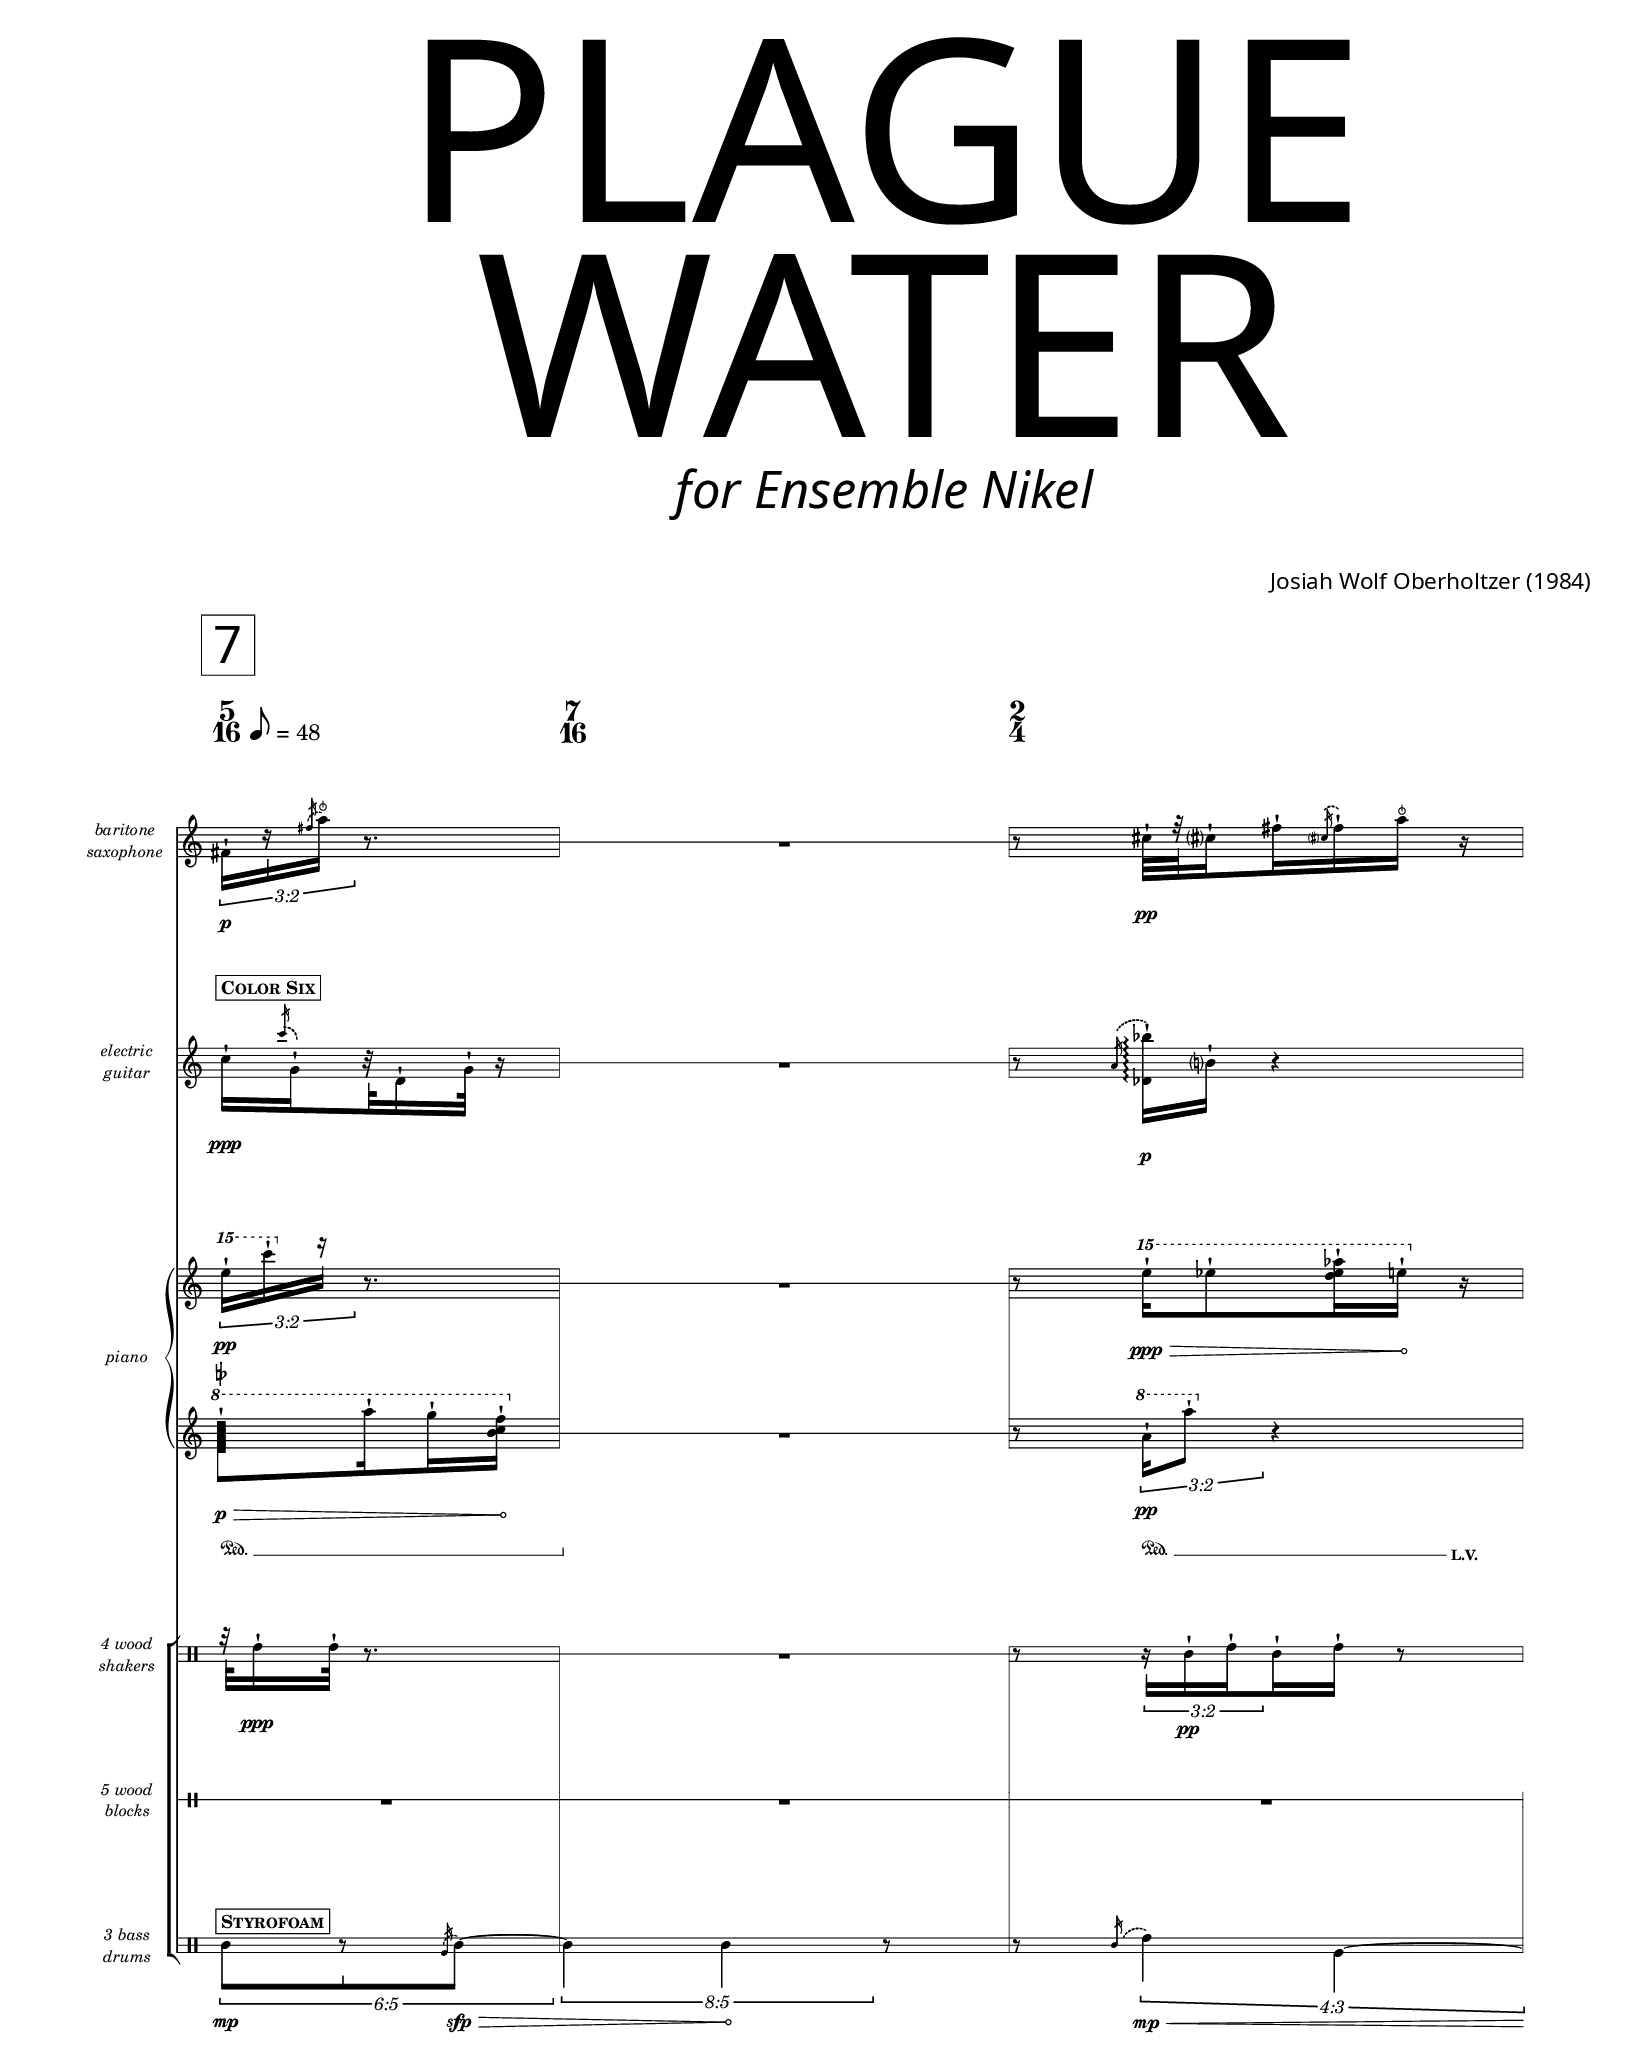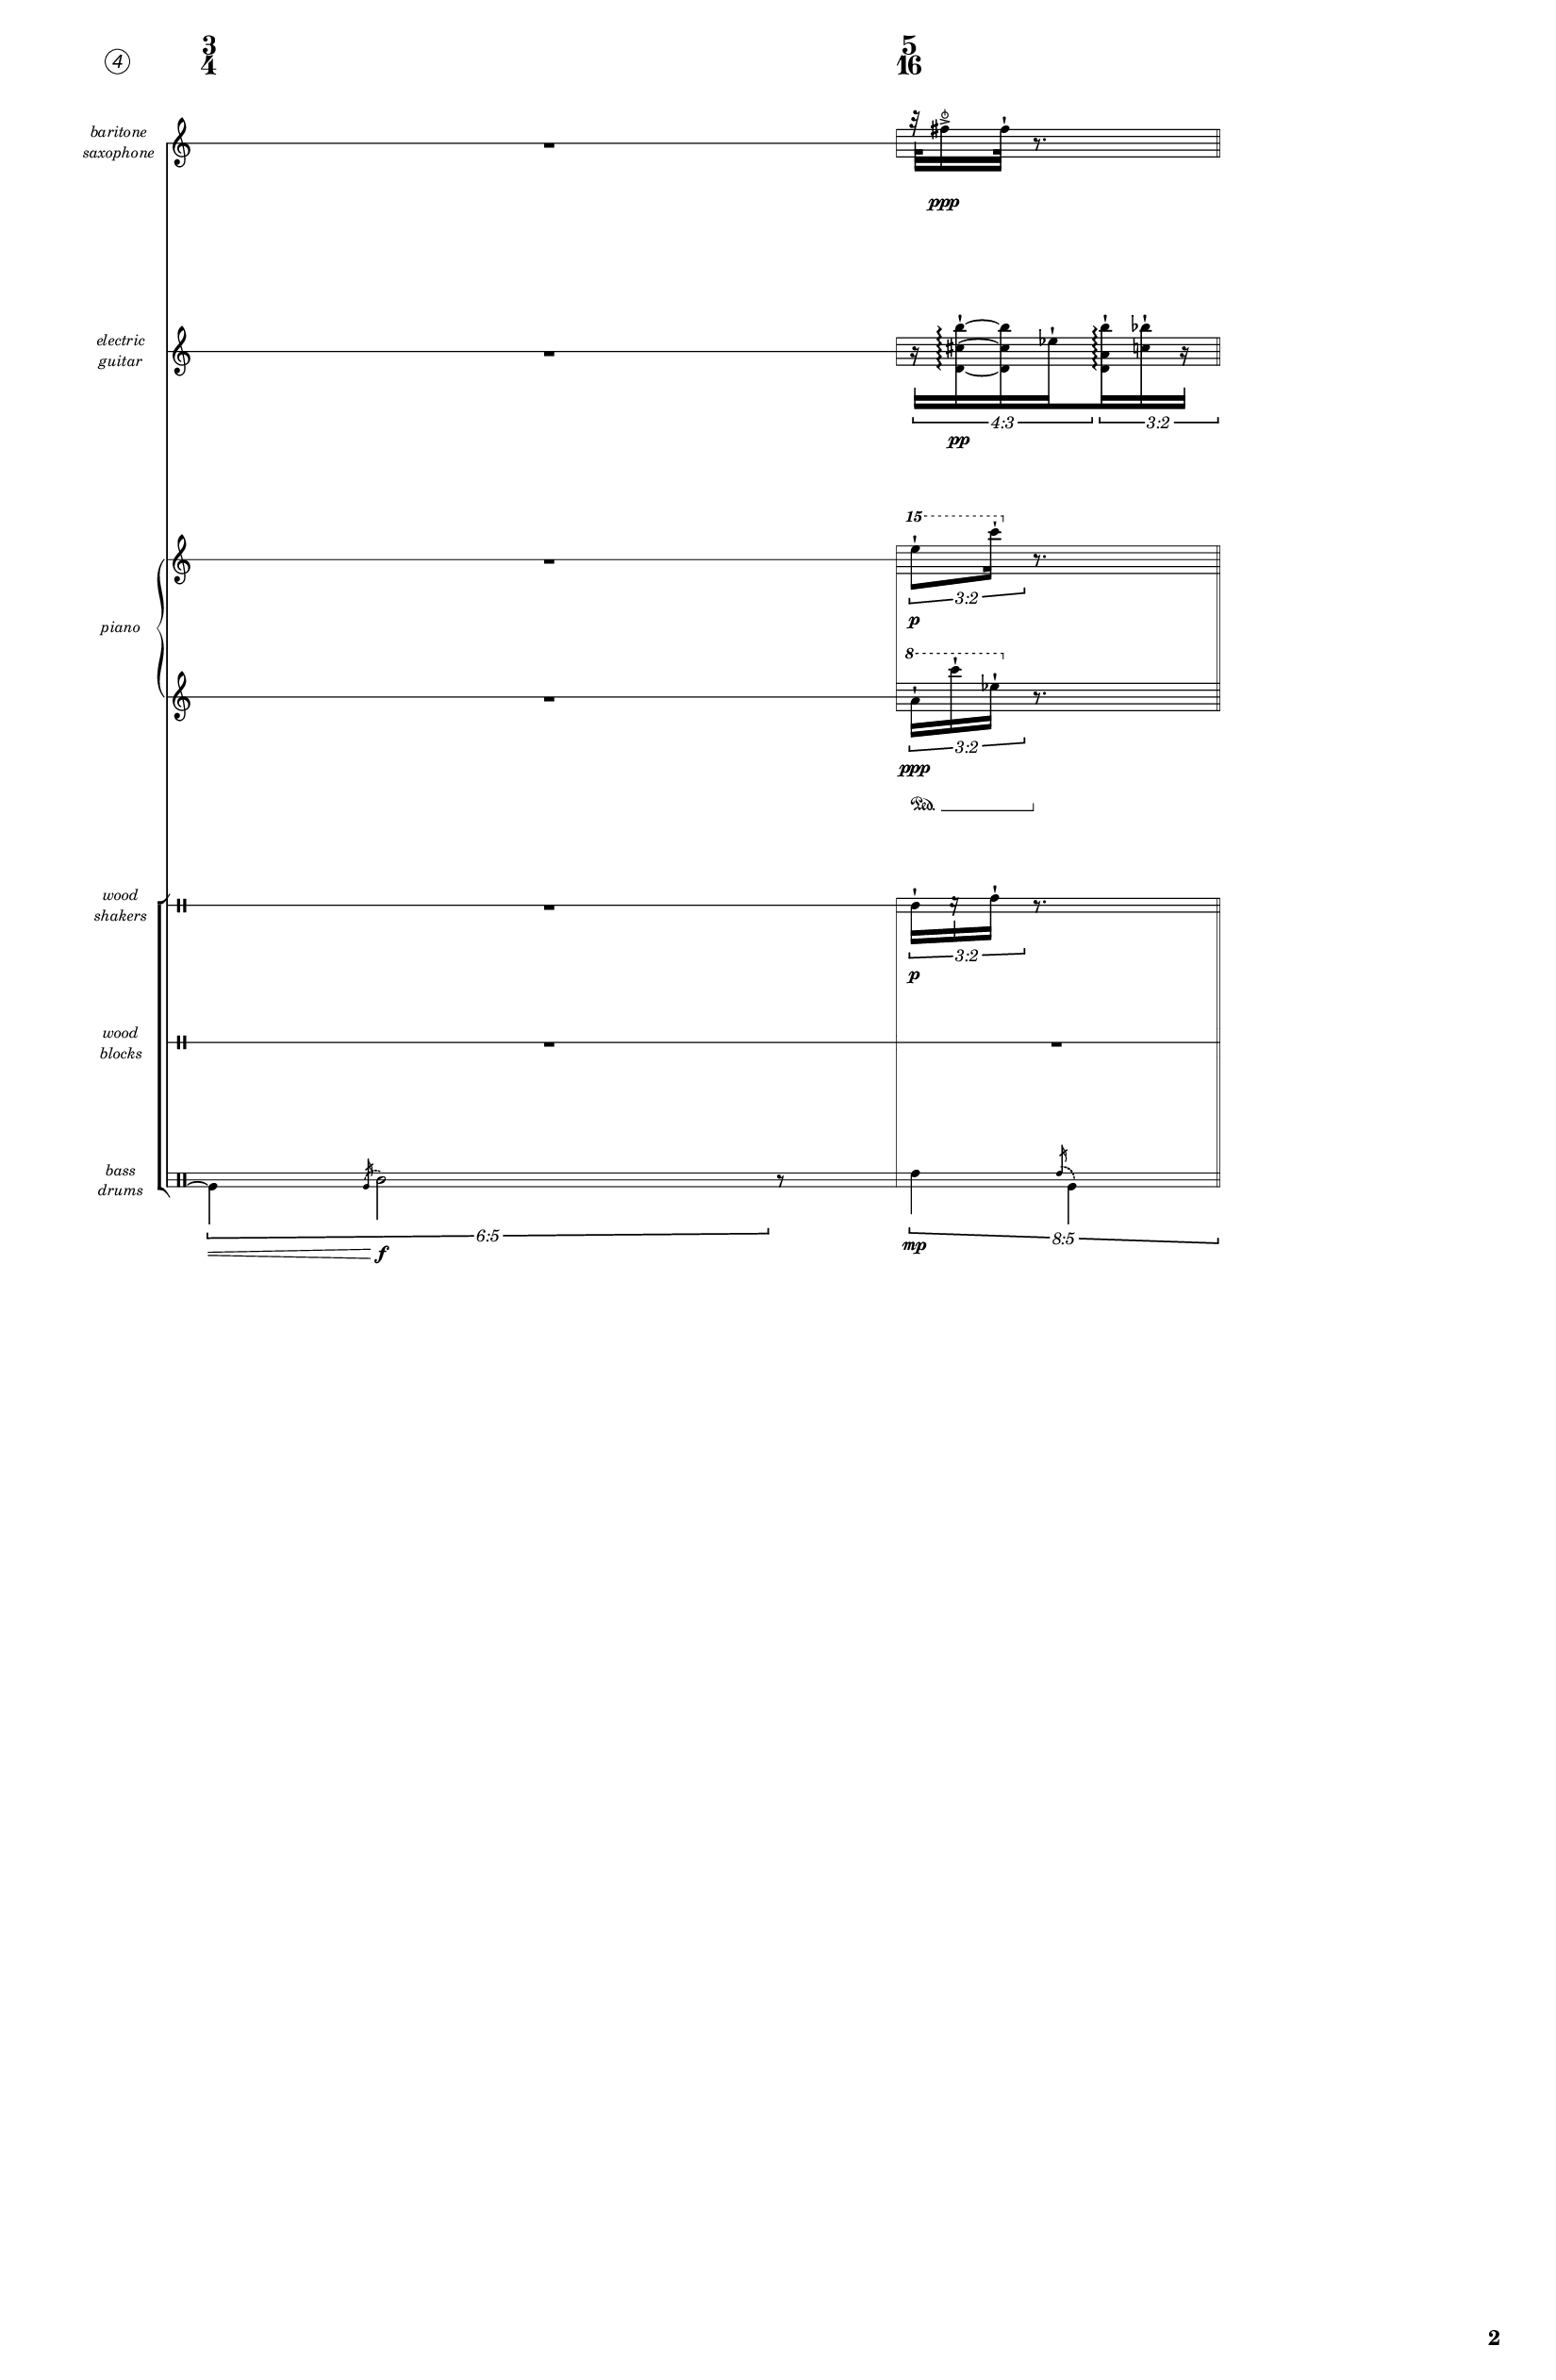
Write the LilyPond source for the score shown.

\version "2.19.2"
\language "english"

#(ly:set-option 'relative-includes #t)

\include "../../stylesheets/plague-water-header.ily"
\include "../../stylesheets/plague-water-layout.ily"
\include "../../stylesheets/plague-water-paper.ily"
\include "../../stylesheets/plague-water-parts.ily"

\score {
	\context Score = "Plague Water Score" \with {
		\override HorizontalBracket #'color = #red
	} <<
		\tag score.saxophone.guitar.piano.percussion
		\context TimeSignatureContext = "TimeSignatureContext" {
			{
				\mark \markup { \override #'(box-padding . 0.5) \box 7 }
				\tempo 8=48
				\time 5/16
				s1 * 5/16
			}
			{
				\time 7/16
				s1 * 7/16
			}
			{
				\time 2/4
				s1 * 1/2
			}
			{
				\time 3/4
				s1 * 3/4
			}
			{
				\time 5/16
				s1 * 5/16
			}
		}
		\tag score.saxophone
		\context SaxophoneStaffGroup = "Saxophone Staff Group" <<
			\context SaxophoneStaff = "Saxophone Staff" {
				\clef "treble"
				\transpose ef, c'
				\context Voice = "Saxophone Voice" {
					{
						\times 2/3 {
							\set stemLeftBeamCount = 0
							\set stemRightBeamCount = 2
							a,16 -\staccatissimo \p [
							\set stemLeftBeamCount = 2
							\set stemRightBeamCount = 2
							\afterGrace
							r16
							{
								\override Flag #'stroke-style = #"grace"
								\override Stem #'length = #8
								a16 \(
								\revert Flag #'stroke-style
								\revert Stem #'length
							}
							\set stemLeftBeamCount = 2
							\set stemRightBeamCount = 0
							c'16 -\snappizzicato ] \)
						}
					}
					{
						{
							r8.
						}
						{
							\stopStaff
							\once \override Staff.StaffSymbol.line-count = 1
							\startStaff
							R1 * 7/16
							\stopStaff
							\startStaff
						}
						{
							r8
						}
					}
					{
						{
							\set stemLeftBeamCount = 0
							\set stemRightBeamCount = 3
							e32 -\staccatissimo \pp [
							\set stemLeftBeamCount = 3
							\set stemRightBeamCount = 2
							r32
							\set stemLeftBeamCount = 2
							\set stemRightBeamCount = 1
							e16 -\staccatissimo
						}
						{
							\set stemLeftBeamCount = 1
							\set stemRightBeamCount = 2
							\afterGrace
							a16 -\staccatissimo
							{
								\override Flag #'stroke-style = #"grace"
								\override Stem #'length = #8
								e16 \(
								\revert Flag #'stroke-style
								\revert Stem #'length
							}
							\set stemLeftBeamCount = 2
							\set stemRightBeamCount = 2
							a16 -\staccatissimo \)
							\set stemLeftBeamCount = 2
							\set stemRightBeamCount = 0
							c'16 -\snappizzicato ]
						}
					}
					{
						{
							r16
						}
						{
							\stopStaff
							\once \override Staff.StaffSymbol.line-count = 1
							\startStaff
							R1 * 3/4
							\stopStaff
							\startStaff
						}
					}
					{
						{
							\set stemLeftBeamCount = 0
							\set stemRightBeamCount = 3
							r32 [
							\set stemLeftBeamCount = 2
							\set stemRightBeamCount = 2
							a16 -\accent -\snappizzicato \ppp
							\set stemLeftBeamCount = 3
							\set stemRightBeamCount = 0
							a32 -\staccatissimo ]
						}
					}
					{
						{
							r8.
						}
					}
				}
			}
		>>
		\tag score.guitar
		\context GuitarStaffGroup = "Guitar Staff Group" <<
			\context GuitarStaff = "Guitar Staff" {
				\clef "treble"
				\transpose c c'
				\context Voice = "Guitar Voice" {
					{
						{
							\set stemLeftBeamCount = 0
							\set stemRightBeamCount = 2
							\afterGrace
							c'16 -\staccatissimo \ppp [
								^ \markup {
									\box
										\pad-around
											#0.5
											\large
												\bold
													\caps
														"Color Six"
									}
							{
								\override Flag #'stroke-style = #"grace"
								\override Stem #'length = #8
								c''16 \(
								\revert Flag #'stroke-style
								\revert Stem #'length
							}
							\set stemLeftBeamCount = 2
							\set stemRightBeamCount = 1
							<g>16 -\staccatissimo \)
						}
						{
							\set stemLeftBeamCount = 1
							\set stemRightBeamCount = 3
							r32
							\set stemLeftBeamCount = 2
							\set stemRightBeamCount = 2
							<d>16 -\staccatissimo
							\set stemLeftBeamCount = 3
							\set stemRightBeamCount = 0
							<g>32 -\staccatissimo ]
						}
					}
					{
						{
							r16
						}
						{
							\stopStaff
							\once \override Staff.StaffSymbol.line-count = 1
							\startStaff
							R1 * 7/16
							\stopStaff
							\startStaff
						}
						{
							\afterGrace
							r8
							{
								\override Flag #'stroke-style = #"grace"
								\override Stem #'length = #8
								a16 \(
								\revert Flag #'stroke-style
								\revert Stem #'length
							}
						}
					}
					{
						{
							\set stemLeftBeamCount = 0
							\set stemRightBeamCount = 2
							<df bf'>16 -\staccatissimo \arpeggio \p \) [
							\set stemLeftBeamCount = 2
							\set stemRightBeamCount = 0
							<b>16 -\staccatissimo ]
						}
					}
					{
						{
							r4
						}
						{
							\stopStaff
							\once \override Staff.StaffSymbol.line-count = 1
							\startStaff
							R1 * 3/4
							\stopStaff
							\startStaff
						}
					}
					{
						\tweak #'text #tuplet-number::calc-fraction-text
						\times 3/4 {
							\set stemLeftBeamCount = 0
							\set stemRightBeamCount = 2
							r16 [
							\set stemLeftBeamCount = 2
							\set stemRightBeamCount = 2
							<d cs' b'>16 -\staccatissimo \arpeggio \pp ~
							\set stemLeftBeamCount = 2
							\set stemRightBeamCount = 2
							<d cs' b'>16
							\set stemLeftBeamCount = 2
							\set stemRightBeamCount = 1
							<ef'>16 -\staccatissimo
						}
						\times 2/3 {
							\set stemLeftBeamCount = 1
							\set stemRightBeamCount = 2
							<d a b'>16 -\staccatissimo \arpeggio
							\set stemLeftBeamCount = 2
							\set stemRightBeamCount = 2
							<c' bf'>16 -\staccatissimo
							\set stemLeftBeamCount = 2
							\set stemRightBeamCount = 0
							r16 ]
						}
					}
				}
			}
		>>
		\tag score.piano
		\context PianoStaffGroup = "Piano Staff Group" <<
			\context PianoUpperStaff = "Piano Upper Staff" {
				\context Voice = "Piano RH Voice" {
					{
						\times 2/3 {
							\set stemLeftBeamCount = 0
							\set stemRightBeamCount = 2
							\ottava #2
							\clef treble
							e''''16 -\staccatissimo \pp [
							\set stemLeftBeamCount = 2
							\set stemRightBeamCount = 2
							<c'''''>16 -\staccatissimo
							\ottava #0
							\set stemLeftBeamCount = 2
							\set stemRightBeamCount = 0
							r16 ]
						}
					}
					{
						{
							r8.
						}
						{
							\stopStaff
							\once \override Staff.StaffSymbol.line-count = 1
							\startStaff
							R1 * 7/16
							\stopStaff
							\startStaff
						}
						{
							r8
						}
					}
					{
						{
							\override Hairpin #'circled-tip = ##t
							\set stemLeftBeamCount = 0
							\set stemRightBeamCount = 2
							\ottava #2
							e''''16 -\staccatissimo [ \> \ppp
							\set stemLeftBeamCount = 1
							\set stemRightBeamCount = 1
							<ef''''>8 -\staccatissimo
						}
						{
							\set stemLeftBeamCount = 1
							\set stemRightBeamCount = 2
							<d'''' ef'''' af''''>16 -\staccatissimo
							\set stemLeftBeamCount = 2
							\set stemRightBeamCount = 0
							e''''16 -\staccatissimo ] \!
							\ottava #0
							\revert Hairpin #'circled-tip
						}
					}
					{
						{
							r16
						}
						{
							\stopStaff
							\once \override Staff.StaffSymbol.line-count = 1
							\startStaff
							R1 * 3/4
							\stopStaff
							\startStaff
						}
					}
					{
						\times 2/3 {
							\set stemLeftBeamCount = 0
							\set stemRightBeamCount = 1
							\ottava #2
							e''''8 -\staccatissimo \p [
							\set stemLeftBeamCount = 2
							\set stemRightBeamCount = 0
							<c'''''>16 -\staccatissimo ]
							\ottava #0
						}
					}
					{
						{
							r8.
						}
					}
				}
			}
			\context PianoLowerStaff = "Piano Lower Staff" {
				\context Voice = "Piano LH Voice" {
					{
						{
							\once \override Accidental.stencil = ##f
							\once \override AccidentalCautionary.stencil = ##f
							\once \override Arpeggio.X-offset = #-2
							\once \override NoteHead.stencil = #ly:text-interface::print
							\once \override NoteHead.text = \markup {
								\filled-box #'(-0.6 . 0.6) #'(-0.7 . 0.7) #0.25
							}
							\override Hairpin #'circled-tip = ##t
							\set stemLeftBeamCount = 0
							\set stemRightBeamCount = 1
							\ottava #1
							\clef treble
							<e'' g'' b'' d'''>8 -\staccatissimo [ \> \p
								^ \markup {
									\center-align
										\concat
											{
												\natural
												\flat
											}
									}
							\set stemLeftBeamCount = 2
							\set stemRightBeamCount = 1
							a'''16 -\staccatissimo
						}
						{
							\set stemLeftBeamCount = 1
							\set stemRightBeamCount = 2
							<g'''>16 -\staccatissimo
							\set stemLeftBeamCount = 2
							\set stemRightBeamCount = 0
							<b'' c''' f'''>16 -\staccatissimo ] \!
							\ottava #0
							\revert Hairpin #'circled-tip
						}
					}
					{
						{
							\stopStaff
							\once \override Staff.StaffSymbol.line-count = 1
							\startStaff
							R1 * 7/16
							\stopStaff
							\startStaff
						}
						{
							r8
						}
					}
					{
						\times 2/3 {
							\set stemLeftBeamCount = 0
							\set stemRightBeamCount = 2
							\ottava #1
							a''16 -\staccatissimo \pp [
							\set stemLeftBeamCount = 1
							\set stemRightBeamCount = 0
							a'''8 -\staccatissimo ]
							\ottava #0
						}
					}
					{
						{
							r4
						}
						{
							\stopStaff
							\once \override Staff.StaffSymbol.line-count = 1
							\startStaff
							R1 * 3/4
							\stopStaff
							\startStaff
						}
					}
					{
						\times 2/3 {
							\set stemLeftBeamCount = 0
							\set stemRightBeamCount = 2
							\ottava #1
							a''16 -\staccatissimo \ppp [
							\set stemLeftBeamCount = 2
							\set stemRightBeamCount = 2
							c''''16 -\staccatissimo
							\set stemLeftBeamCount = 2
							\set stemRightBeamCount = 0
							<ef'''>16 -\staccatissimo ]
							\ottava #0
						}
					}
					{
						{
							r8.
						}
					}
				}
			}
			\context Dynamics = "Piano Pedals" {
				{
					{
						s1 * 3/16 \sustainOn
					}
					{
						s1 * 1/8
						<> \sustainOff
					}
				}
				{
					{
						R1 * 7/16
					}
					{
						r8
					}
				}
				{
					{
						\once \override PianoPedalBracket.edge-height = #'(1 . 0)
						s1 * 3/16 \sustainOn
					}
					{
						s1 * 1/8
						<> \sustainOff
						\LV
					}
				}
				{
					{
						r16
					}
					{
						R1 * 3/4
					}
				}
				{
					{
						s1 * 1/8 \sustainOn
						<> \sustainOff
					}
				}
				{
					{
						r8.
					}
				}
			}
		>>
		\tag score.percussion
		\context PercussionStaffGroup = "Percussion Staff Group" <<
			\context PercussionShakerStaff = "Percussion Shaker Staff" {
				\clef "percussion"
				\context Voice = "Percussion Shaker Voice" {
					{
						{
							\set stemLeftBeamCount = 0
							\set stemRightBeamCount = 3
							r32 [
							\set stemLeftBeamCount = 2
							\set stemRightBeamCount = 2
							e'16 -\staccatissimo \ppp
							\set stemLeftBeamCount = 3
							\set stemRightBeamCount = 0
							e'32 -\staccatissimo ]
						}
					}
					{
						{
							r8.
						}
						{
							\stopStaff
							\once \override Staff.StaffSymbol.line-count = 1
							\startStaff
							R1 * 7/16
							\stopStaff
							\startStaff
						}
						{
							r8
						}
					}
					{
						\times 2/3 {
							\set stemLeftBeamCount = 0
							\set stemRightBeamCount = 2
							r16 [
							\set stemLeftBeamCount = 2
							\set stemRightBeamCount = 2
							c'16 -\staccatissimo \pp
							\set stemLeftBeamCount = 2
							\set stemRightBeamCount = 1
							e'16 -\staccatissimo
						}
						{
							\set stemLeftBeamCount = 1
							\set stemRightBeamCount = 2
							c'16 -\staccatissimo
							\set stemLeftBeamCount = 2
							\set stemRightBeamCount = 0
							e'16 -\staccatissimo ]
						}
					}
					{
						{
							r8
						}
						{
							\stopStaff
							\once \override Staff.StaffSymbol.line-count = 1
							\startStaff
							R1 * 3/4
							\stopStaff
							\startStaff
						}
					}
					{
						\times 2/3 {
							\set stemLeftBeamCount = 0
							\set stemRightBeamCount = 2
							c'16 -\staccatissimo \p [
							\set stemLeftBeamCount = 2
							\set stemRightBeamCount = 2
							r16
							\set stemLeftBeamCount = 2
							\set stemRightBeamCount = 0
							e'16 -\staccatissimo ]
						}
					}
					{
						{
							r8.
						}
					}
				}
			}
			\context PercussionWoodblockStaff = "Percussion Woodblock Staff" {
				\clef "percussion"
				\context Voice = "Percussion Woodblock Voice" {
					{
						{
							\stopStaff
							\once \override Staff.StaffSymbol.line-count = 1
							\startStaff
							R1 * 5/16
						}
						{
							R1 * 7/16
						}
						{
							R1 * 1/2
						}
						{
							R1 * 3/4
						}
						{
							R1 * 5/16
							\stopStaff
							\startStaff
						}
					}
				}
			}
			\context PercussionDrumStaff = "Percussion Drum Staff" {
				\clef "percussion"
				\context Voice = "Percussion Drum Voice" {
					{
						\tweak #'text #tuplet-number::calc-fraction-text
						\times 5/6 {
							\set stemLeftBeamCount = 0
							\set stemRightBeamCount = 1
							c'8 \mp [
								^ \markup {
									\box
										\pad-around
											#0.5
											\large
												\bold
													\caps
														Styrofoam
									}
							\set stemLeftBeamCount = 1
							\set stemRightBeamCount = 1
							\afterGrace
							r8
							{
								\override Flag #'stroke-style = #"grace"
								\override Stem #'length = #8
								a16 \(
								\revert Flag #'stroke-style
								\revert Stem #'length
							}
							\override Hairpin #'circled-tip = ##t
							\set stemLeftBeamCount = 1
							\set stemRightBeamCount = -1
							c'8 ~ ] \) \> \sfp
						}
						\tweak #'text #tuplet-number::calc-fraction-text
						\times 5/8 {
							c'4
							c'4 \!
							\revert Hairpin #'circled-tip
						}
					}
					{
						{
							r8
						}
						{
							\afterGrace
							r8
							{
								\override Flag #'stroke-style = #"grace"
								\override Stem #'length = #8
								c'16 \(
								\revert Flag #'stroke-style
								\revert Stem #'length
							}
						}
					}
					{
						\tweak #'text #tuplet-number::calc-fraction-text
						\times 3/4 {
							e'4 \) \< \mp
							a4 ~
						}
						\tweak #'text #tuplet-number::calc-fraction-text
						\times 5/6 {
							\afterGrace
							a4
							{
								\override Flag #'stroke-style = #"grace"
								\override Stem #'length = #8
								a16 \(
								\revert Flag #'stroke-style
								\revert Stem #'length
							}
							c'2 \f \)
						}
					}
					{
						{
							r8
						}
					}
					{
						\tweak #'text #tuplet-number::calc-fraction-text
						\times 5/8 {
							\afterGrace
							e'4 \mp
							{
								\override Flag #'stroke-style = #"grace"
								\override Stem #'length = #8
								e'16 \(
								\revert Flag #'stroke-style
								\revert Stem #'length
							}
							a4 \)
							\bar "||"
						}
					}
				}
			}
		>>
	>>
}